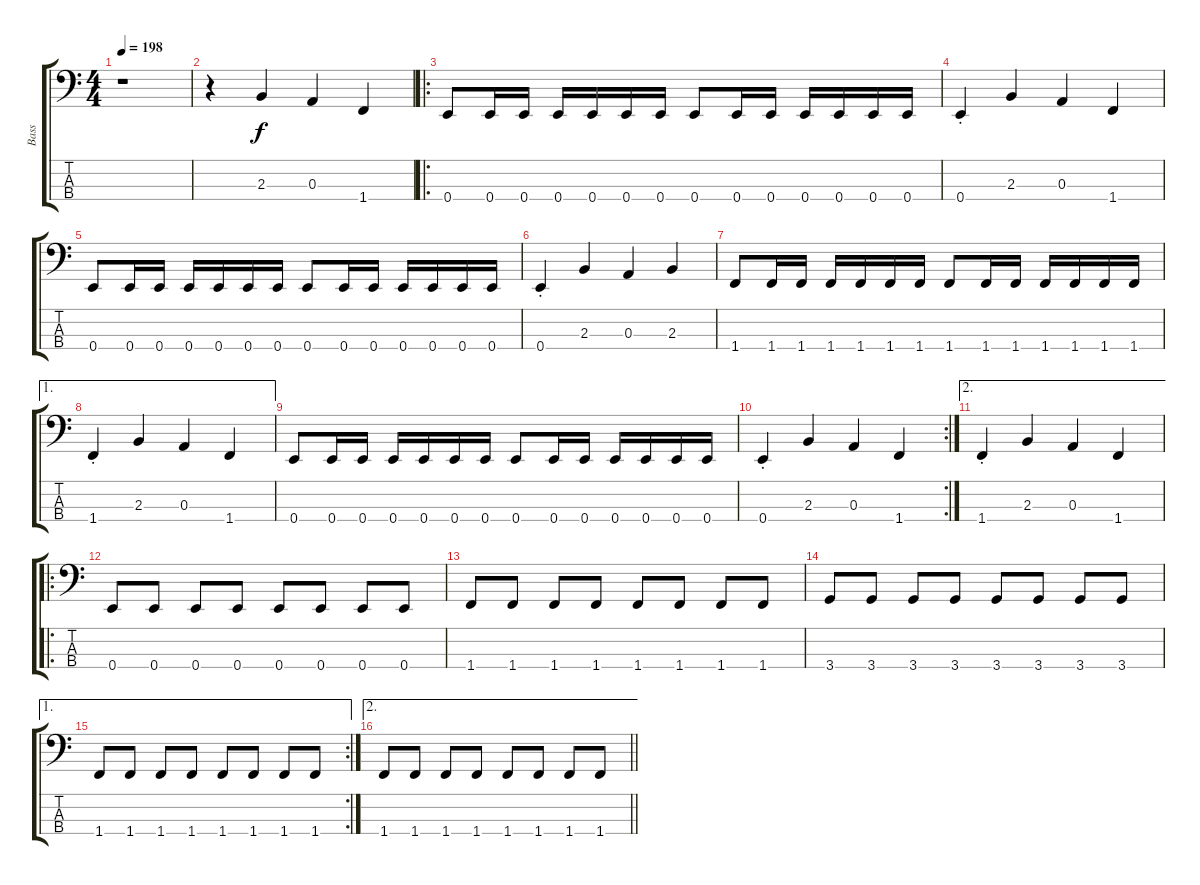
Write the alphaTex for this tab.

\track ("Bass" "Bass") {instrument electricbasspick}
\staff {score tabs}
\tuning (G2 D2 A1 E1) {hide}
\ts (4 4)
\tempo 198
\clef f4
\ks c
r.1{dy f instrument electricbasspick} |
r.4 2.3.4 0.3.4 1.4.4 |
\ro
0.4.8 0.4.16 0.4.16 0.4.16 0.4.16 0.4.16 0.4.16 0.4.8 0.4.16 0.4.16 0.4.16 0.4.16 0.4.16 0.4.16 |
0.4{st}.4 2.3.4 0.3.4 1.4.4 |
0.4.8 0.4.16 0.4.16 0.4.16 0.4.16 0.4.16 0.4.16 0.4.8 0.4.16 0.4.16 0.4.16 0.4.16 0.4.16 0.4.16 |
0.4{st}.4 2.3.4 0.3.4 2.3.4 |
1.4.8 1.4.16 1.4.16 1.4.16 1.4.16 1.4.16 1.4.16 1.4.8 1.4.16 1.4.16 1.4.16 1.4.16 1.4.16 1.4.16 |
\ae 1
1.4{st}.4 2.3.4 0.3.4 1.4.4 |
0.4.8 0.4.16 0.4.16 0.4.16 0.4.16 0.4.16 0.4.16 0.4.8 0.4.16 0.4.16 0.4.16 0.4.16 0.4.16 0.4.16 |
\rc 2
0.4{st}.4 2.3.4 0.3.4 1.4.4 |
\ae 2
1.4{st}.4 2.3.4 0.3.4 1.4.4 |
\ro
0.4.8 0.4.8 0.4.8 0.4.8 0.4.8 0.4.8 0.4.8 0.4.8 |
1.4.8 1.4.8 1.4.8 1.4.8 1.4.8 1.4.8 1.4.8 1.4.8 |
3.4.8 3.4.8 3.4.8 3.4.8 3.4.8 3.4.8 3.4.8 3.4.8 |
\ae 1
\rc 2
1.4.8 1.4.8 1.4.8 1.4.8 1.4.8 1.4.8 1.4.8 1.4.8 |
\ae 2
\barLineRight lightlight
1.4.8 1.4.8 1.4.8 1.4.8 1.4.8 1.4.8 1.4.8 1.4.8
